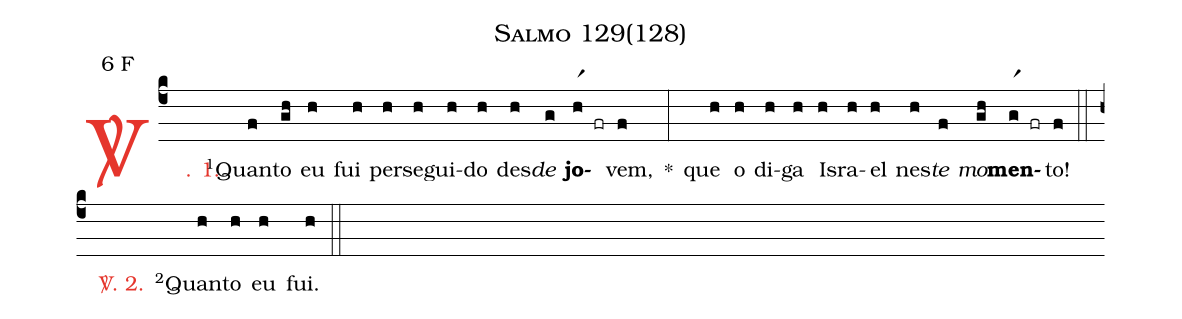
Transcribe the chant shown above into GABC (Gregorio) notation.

name: Salmo 129(128);
mode: 6;
mode-differentia: F;
%%
(c4)

<c><sp>V/</sp>. 1.</c>() <v>\VSup{1}</v>Quan(f)to(gh) eu(h) fui(h) per(h)se(h)gui(h)do(h) des(h)<i>de</i>(g) <b>jo</b>(hr1 fr)vem,(f) *(:) que(h) o(h) di(h)ga(h) Is(h)ra(h)el(h) nes(h)<i>te</i>(f) <i>mo</i>(gh)<b>men</b>(gr1 fr)to!(f)

(::)

<c><sp>V/</sp>. 2.</c>() <v>\VSup{2}</v>Quan(h)to(h) eu(h) fui.(h)

(::)
